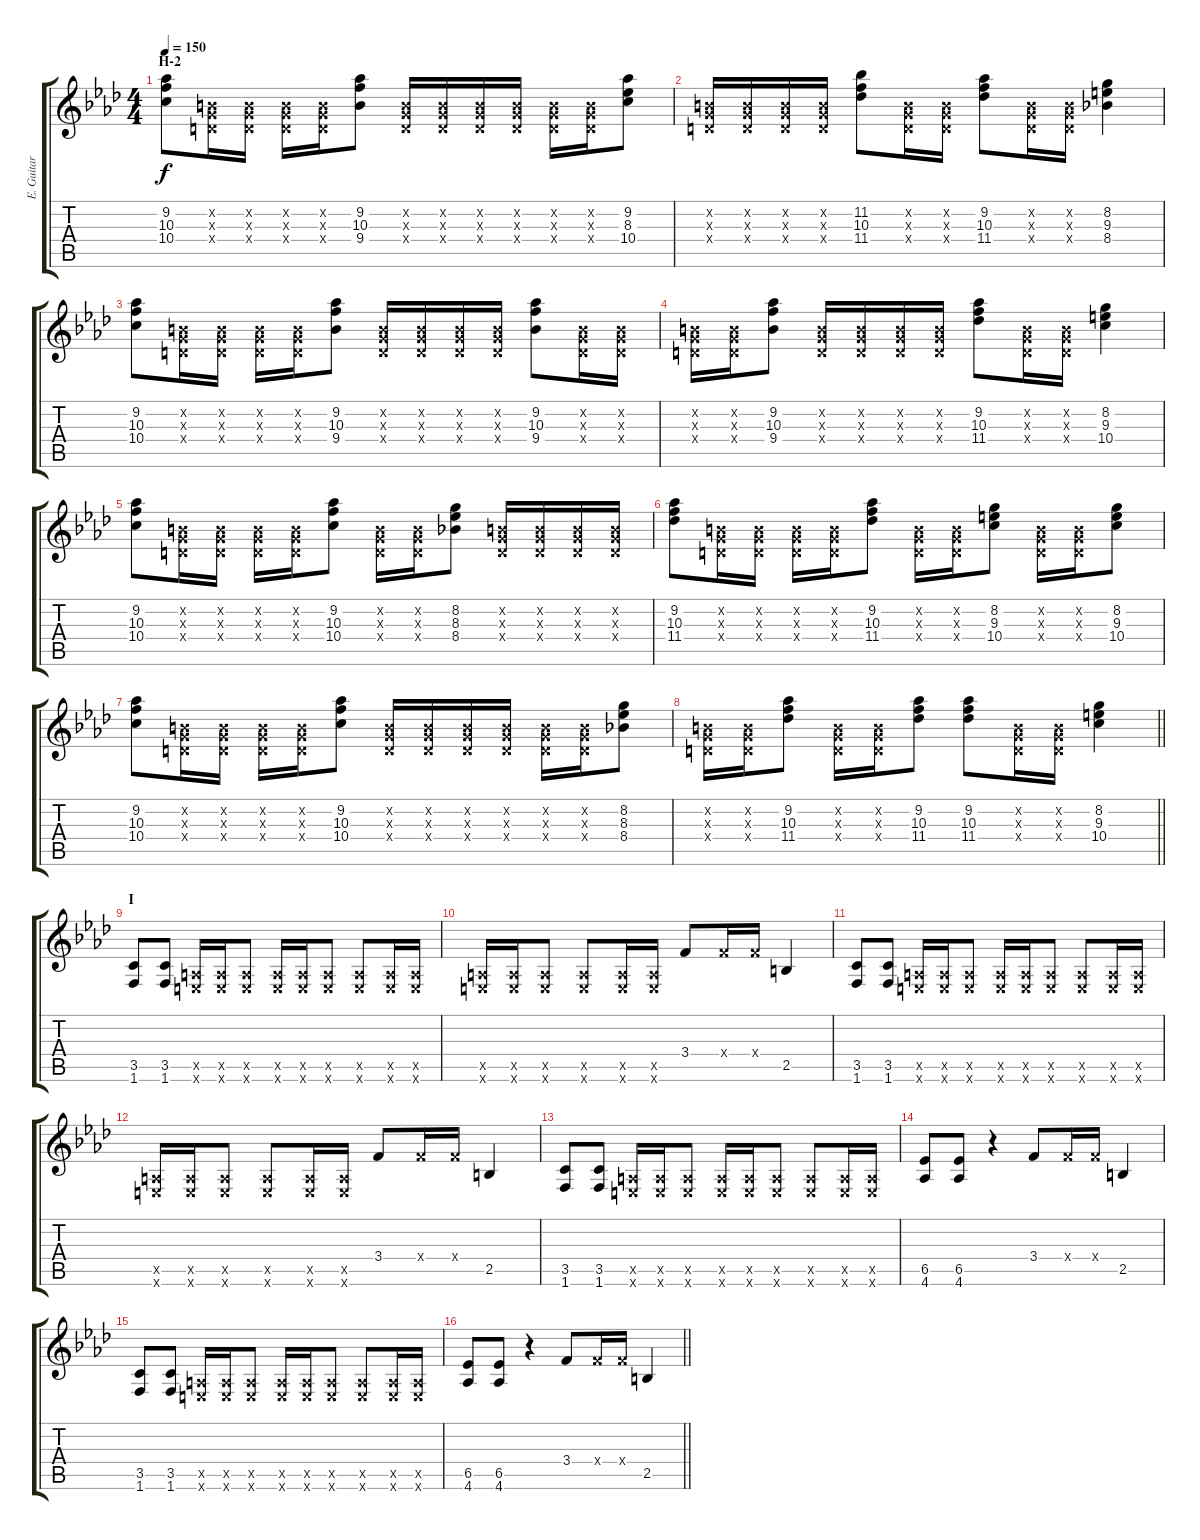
\track ("E. Guitar I" "E. Guitar ") {instrument overdrivenguitar}
\staff {score tabs}
\tuning (E4 B3 G3 D3 A2 E2) {hide}
\ts (4 4)
\section ("" "H-2")
\tempo 150
\clef g2
\ks ab
(9.2 10.3 10.4).8{dy f} (0.2{x} 0.3{x} 0.4{x}).16 (0.2{x} 0.3{x} 0.4{x}).16 (0.2{x} 0.3{x} 0.4{x}).16 (0.2{x} 0.3{x} 0.4{x}).16 (9.2 10.3 9.4).8 (0.2{x} 0.3{x} 0.4{x}).16 (0.2{x} 0.3{x} 0.4{x}).16 (0.2{x} 0.3{x} 0.4{x}).16 (0.2{x} 0.3{x} 0.4{x}).16 (0.2{x} 0.3{x} 0.4{x}).16 (0.2{x} 0.3{x} 0.4{x}).16 (9.2 8.3 10.4).8 |
(0.2{x} 0.3{x} 0.4{x}).16 (0.2{x} 0.3{x} 0.4{x}).16 (0.2{x} 0.3{x} 0.4{x}).16 (0.2{x} 0.3{x} 0.4{x}).16 (11.2 10.3 11.4).8 (0.2{x} 0.3{x} 0.4{x}).16 (0.2{x} 0.3{x} 0.4{x}).16 (9.2 10.3 11.4).8 (0.2{x} 0.3{x} 0.4{x}).16 (0.2{x} 0.3{x} 0.4{x}).16 (8.2 9.3 8.4).4 |
(9.2 10.3 10.4).8 (0.2{x} 0.3{x} 0.4{x}).16 (0.2{x} 0.3{x} 0.4{x}).16 (0.2{x} 0.3{x} 0.4{x}).16 (0.2{x} 0.3{x} 0.4{x}).16 (9.2 10.3 9.4).8 (0.2{x} 0.3{x} 0.4{x}).16 (0.2{x} 0.3{x} 0.4{x}).16 (0.2{x} 0.3{x} 0.4{x}).16 (0.2{x} 0.3{x} 0.4{x}).16 (9.2 10.3 9.4).8 (0.2{x} 0.3{x} 0.4{x}).16 (0.2{x} 0.3{x} 0.4{x}).16 |
(0.2{x} 0.3{x} 0.4{x}).16 (0.2{x} 0.3{x} 0.4{x}).16 (9.2 10.3 9.4).8 (0.2{x} 0.3{x} 0.4{x}).16 (0.2{x} 0.3{x} 0.4{x}).16 (0.2{x} 0.3{x} 0.4{x}).16 (0.2{x} 0.3{x} 0.4{x}).16 (9.2 10.3 11.4).8 (0.2{x} 0.3{x} 0.4{x}).16 (0.2{x} 0.3{x} 0.4{x}).16 (8.2 9.3 10.4).4 |
(9.2 10.3 10.4).8 (0.2{x} 0.3{x} 0.4{x}).16 (0.2{x} 0.3{x} 0.4{x}).16 (0.2{x} 0.3{x} 0.4{x}).16 (0.2{x} 0.3{x} 0.4{x}).16 (9.2 10.3 10.4).8 (0.2{x} 0.3{x} 0.4{x}).16 (0.2{x} 0.3{x} 0.4{x}).16 (8.2 8.3 8.4).8 (0.2{x} 0.3{x} 0.4{x}).16 (0.2{x} 0.3{x} 0.4{x}).16 (0.2{x} 0.3{x} 0.4{x}).16 (0.2{x} 0.3{x} 0.4{x}).16 |
(9.2 10.3 11.4).8 (0.2{x} 0.3{x} 0.4{x}).16 (0.2{x} 0.3{x} 0.4{x}).16 (0.2{x} 0.3{x} 0.4{x}).16 (0.2{x} 0.3{x} 0.4{x}).16 (9.2 10.3 11.4).8 (0.2{x} 0.3{x} 0.4{x}).16 (0.2{x} 0.3{x} 0.4{x}).16 (8.2 9.3 10.4).8 (0.2{x} 0.3{x} 0.4{x}).16 (0.2{x} 0.3{x} 0.4{x}).16 (8.2 9.3 10.4).8 |
(9.2 10.3 10.4).8 (0.2{x} 0.3{x} 0.4{x}).16 (0.2{x} 0.3{x} 0.4{x}).16 (0.2{x} 0.3{x} 0.4{x}).16 (0.2{x} 0.3{x} 0.4{x}).16 (9.2 10.3 10.4).8 (0.2{x} 0.3{x} 0.4{x}).16 (0.2{x} 0.3{x} 0.4{x}).16 (0.2{x} 0.3{x} 0.4{x}).16 (0.2{x} 0.3{x} 0.4{x}).16 (0.2{x} 0.3{x} 0.4{x}).16 (0.2{x} 0.3{x} 0.4{x}).16 (8.2 8.3 8.4).8 |
\barLineRight lightlight
(0.2{x} 0.3{x} 0.4{x}).16 (0.2{x} 0.3{x} 0.4{x}).16 (9.2 10.3 11.4).8 (0.2{x} 0.3{x} 0.4{x}).16 (0.2{x} 0.3{x} 0.4{x}).16 (9.2 10.3 11.4).8 (9.2 10.3 11.4).8 (0.2{x} 0.3{x} 0.4{x}).16 (0.2{x} 0.3{x} 0.4{x}).16 (8.2 9.3 10.4).4 |
\section ("" "I")
(3.5 1.6).8 (3.5 1.6).8 (0.5{x} 0.6{x}).16 (0.5{x} 0.6{x}).16 (0.5{x} 0.6{x}).8 (0.5{x} 0.6{x}).16 (0.5{x} 0.6{x}).16 (0.5{x} 0.6{x}).8 (0.5{x} 0.6{x}).8 (0.5{x} 0.6{x}).16 (0.5{x} 0.6{x}).16 |
(0.5{x} 0.6{x}).16 (0.5{x} 0.6{x}).16 (0.5{x} 0.6{x}).8 (0.5{x} 0.6{x}).8 (0.5{x} 0.6{x}).16 (0.5{x} 0.6{x}).16 3.4.8 3.4{x}.16 3.4{x}.16 2.5.4 |
(3.5 1.6).8 (3.5 1.6).8 (0.5{x} 0.6{x}).16 (0.5{x} 0.6{x}).16 (0.5{x} 0.6{x}).8 (0.5{x} 0.6{x}).16 (0.5{x} 0.6{x}).16 (0.5{x} 0.6{x}).8 (0.5{x} 0.6{x}).8 (0.5{x} 0.6{x}).16 (0.5{x} 0.6{x}).16 |
(0.5{x} 0.6{x}).16 (0.5{x} 0.6{x}).16 (0.5{x} 0.6{x}).8 (0.5{x} 0.6{x}).8 (0.5{x} 0.6{x}).16 (0.5{x} 0.6{x}).16 3.4.8 3.4{x}.16 3.4{x}.16 2.5.4 |
(3.5 1.6).8 (3.5 1.6).8 (0.5{x} 0.6{x}).16 (0.5{x} 0.6{x}).16 (0.5{x} 0.6{x}).8 (0.5{x} 0.6{x}).16 (0.5{x} 0.6{x}).16 (0.5{x} 0.6{x}).8 (0.5{x} 0.6{x}).8 (0.5{x} 0.6{x}).16 (0.5{x} 0.6{x}).16 |
(6.5 4.6).8 (6.5 4.6).8 r.4 3.4.8 3.4{x}.16 3.4{x}.16 2.5.4 |
(3.5 1.6).8 (3.5 1.6).8 (0.5{x} 0.6{x}).16 (0.5{x} 0.6{x}).16 (0.5{x} 0.6{x}).8 (0.5{x} 0.6{x}).16 (0.5{x} 0.6{x}).16 (0.5{x} 0.6{x}).8 (0.5{x} 0.6{x}).8 (0.5{x} 0.6{x}).16 (0.5{x} 0.6{x}).16 |
\barLineRight lightlight
(6.5 4.6).8 (6.5 4.6).8 r.4 3.4.8 3.4{x}.16 3.4{x}.16 2.5.4
